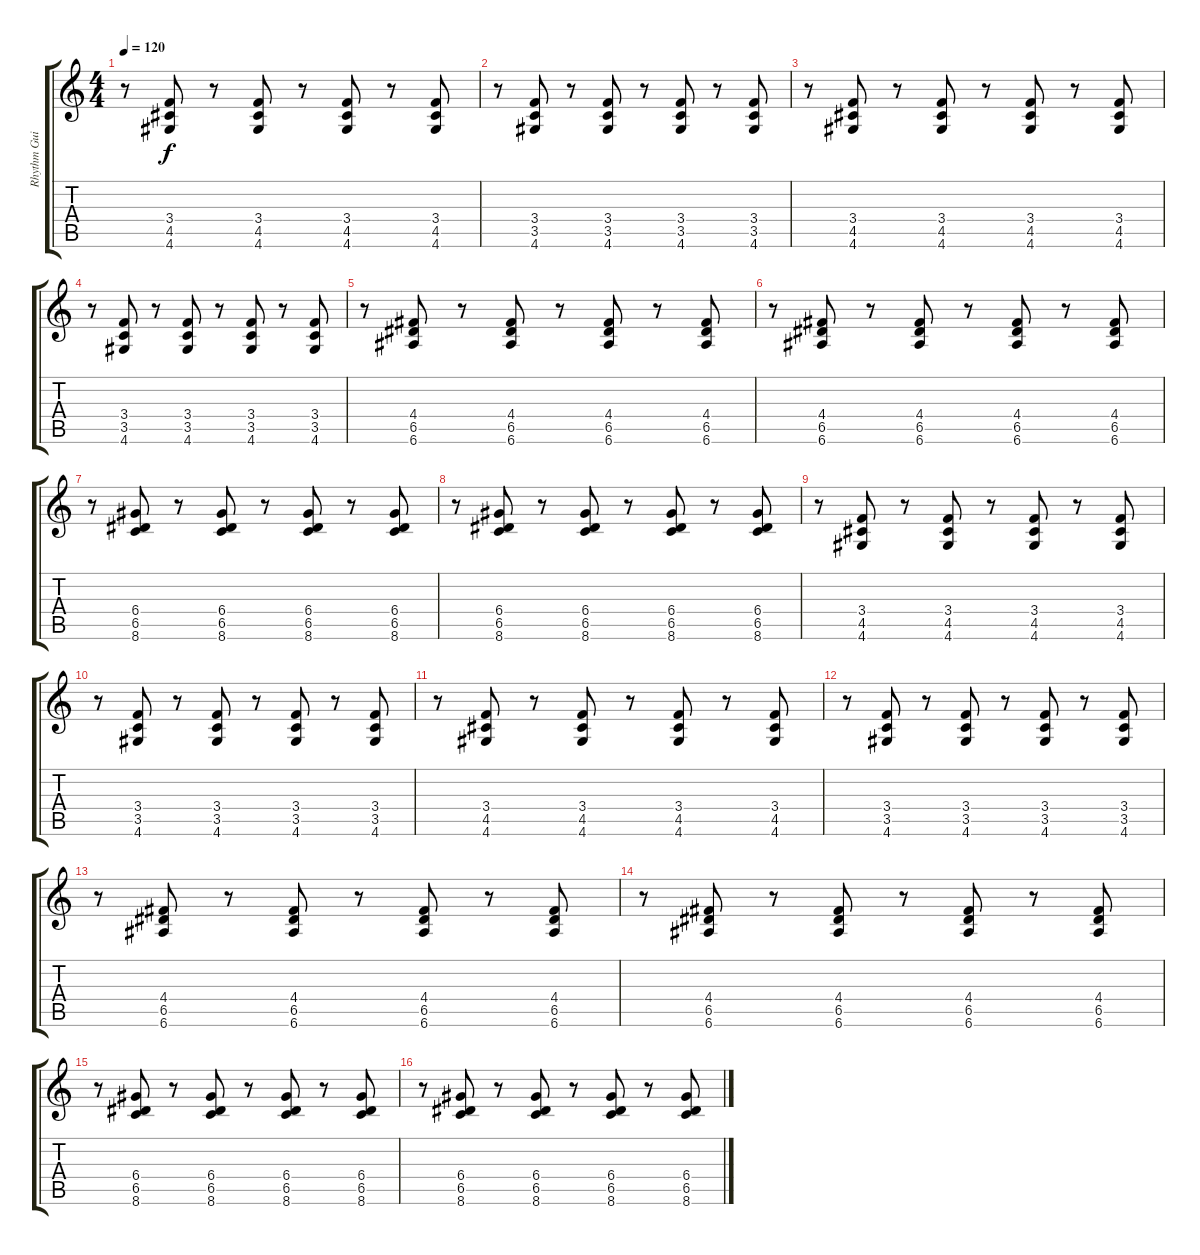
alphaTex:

\track ("Rhythm Guitar" "Rhythm Gui") {instrument acousticguitarsteel}
\staff {score tabs}
\tuning (E4 B3 G3 D3 A2 E2) {hide}
\ts (4 4)
\tempo 120
\clef g2
\ks c
r.8{dy f} (3.4 4.5 4.6).8 r.8 (3.4 4.5 4.6).8 r.8 (3.4 4.5 4.6).8 r.8 (3.4 4.5 4.6).8 |
r.8 (3.4 3.5 4.6).8 r.8 (3.4 3.5 4.6).8 r.8 (3.4 3.5 4.6).8 r.8 (3.4 3.5 4.6).8 |
r.8 (3.4 4.5 4.6).8 r.8 (3.4 4.5 4.6).8 r.8 (3.4 4.5 4.6).8 r.8 (3.4 4.5 4.6).8 |
r.8 (3.4 3.5 4.6).8 r.8 (3.4 3.5 4.6).8 r.8 (3.4 3.5 4.6).8 r.8 (3.4 3.5 4.6).8 |
r.8 (4.4 6.5 6.6).8 r.8 (4.4 6.5 6.6).8 r.8 (4.4 6.5 6.6).8 r.8 (4.4 6.5 6.6).8 |
r.8 (4.4 6.5 6.6).8 r.8 (4.4 6.5 6.6).8 r.8 (4.4 6.5 6.6).8 r.8 (4.4 6.5 6.6).8 |
r.8 (6.4 6.5 8.6).8 r.8 (6.4 6.5 8.6).8 r.8 (6.4 6.5 8.6).8 r.8 (6.4 6.5 8.6).8 |
r.8 (6.4 6.5 8.6).8 r.8 (6.4 6.5 8.6).8 r.8 (6.4 6.5 8.6).8 r.8 (6.4 6.5 8.6).8 |
r.8 (3.4 4.5 4.6).8 r.8 (3.4 4.5 4.6).8 r.8 (3.4 4.5 4.6).8 r.8 (3.4 4.5 4.6).8 |
r.8 (3.4 3.5 4.6).8 r.8 (3.4 3.5 4.6).8 r.8 (3.4 3.5 4.6).8 r.8 (3.4 3.5 4.6).8 |
r.8 (3.4 4.5 4.6).8 r.8 (3.4 4.5 4.6).8 r.8 (3.4 4.5 4.6).8 r.8 (3.4 4.5 4.6).8 |
r.8 (3.4 3.5 4.6).8 r.8 (3.4 3.5 4.6).8 r.8 (3.4 3.5 4.6).8 r.8 (3.4 3.5 4.6).8 |
r.8 (4.4 6.5 6.6).8 r.8 (4.4 6.5 6.6).8 r.8 (4.4 6.5 6.6).8 r.8 (4.4 6.5 6.6).8 |
r.8 (4.4 6.5 6.6).8 r.8 (4.4 6.5 6.6).8 r.8 (4.4 6.5 6.6).8 r.8 (4.4 6.5 6.6).8 |
r.8 (6.4 6.5 8.6).8 r.8 (6.4 6.5 8.6).8 r.8 (6.4 6.5 8.6).8 r.8 (6.4 6.5 8.6).8 |
r.8 (6.4 6.5 8.6).8 r.8 (6.4 6.5 8.6).8 r.8 (6.4 6.5 8.6).8 r.8 (6.4 6.5 8.6).8
